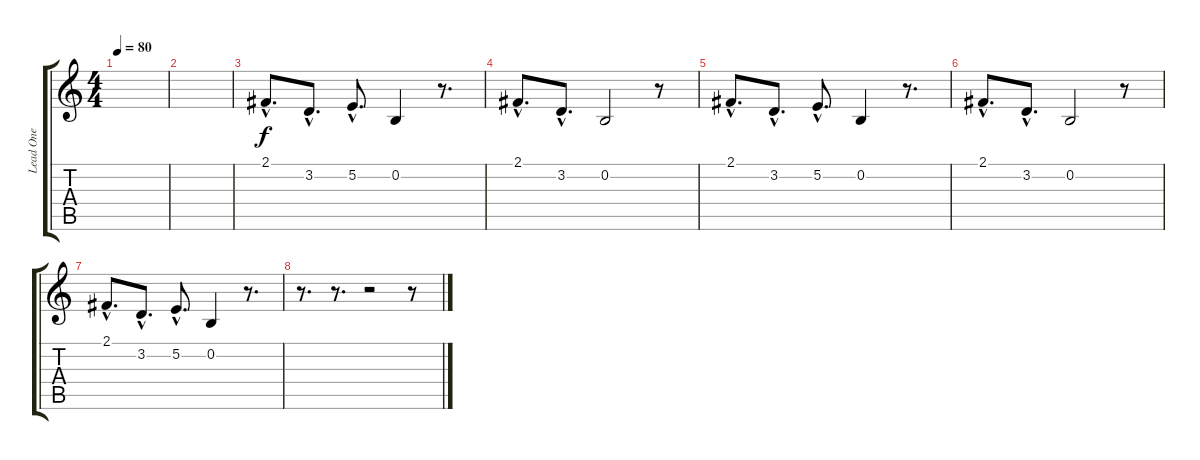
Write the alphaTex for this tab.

\track ("Lead One" "Lead One") {instrument acousticgrandpiano}
\staff {score tabs}
\tuning (E4 B3 G3 D3 A2 E2) {hide}
\ts (4 4)
\tempo 80
\clef g2
\ks c
|
|
2.1{hac}.8{d} 3.2{hac}.8{d} 5.2{hac}.8{d} 0.2.4 r.8{d} |
2.1{hac}.8{d} 3.2{hac}.8{d} 0.2.2 r.8 |
2.1{hac}.8{d} 3.2{hac}.8{d} 5.2{hac}.8{d} 0.2.4 r.8{d} |
2.1{hac}.8{d} 3.2{hac}.8{d} 0.2.2 r.8 |
2.1{hac}.8{d} 3.2{hac}.8{d} 5.2{hac}.8{d} 0.2.4 r.8{d} |
r.8{d} r.8{d} r.2 r.8
